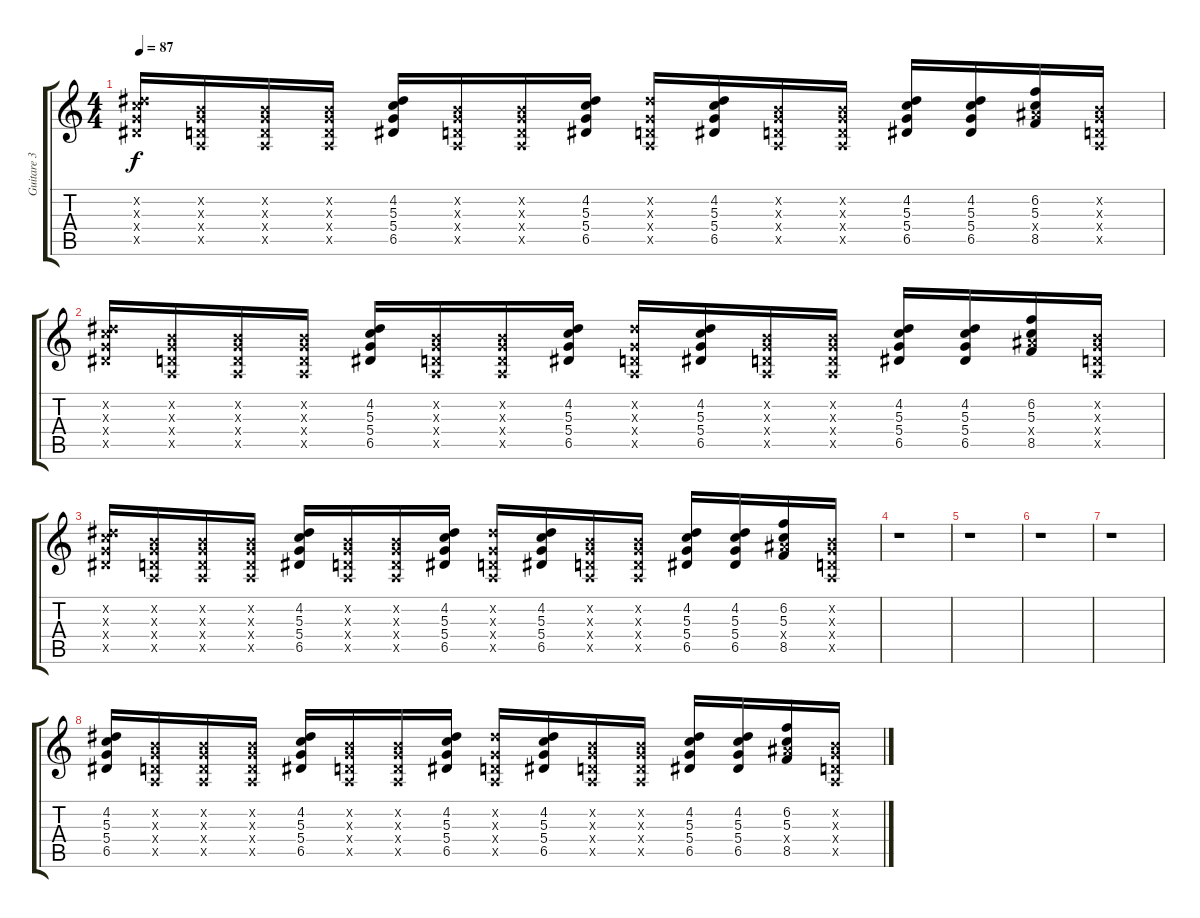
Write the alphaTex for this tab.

\track ("Guitare 3" "Guitare 3") {instrument distortionguitar}
\staff {score tabs}
\tuning (E4 B3 G3 D3 A2 E2) {hide}
\ts (4 4)
\tempo 87
\clef g2
\ks c
(4.2{x} 5.3{x} 5.4{x} 6.5{x}).16{dy f} (0.2{x} 0.3{x} 0.4{x} 0.5{x}).16 (0.2{x} 0.3{x} 0.4{x} 0.5{x}).16 (0.2{x} 0.3{x} 0.4{x} 0.5{x}).16 (4.2 5.3 5.4 6.5).16 (0.2{x} 0.3{x} 0.4{x} 0.5{x}).16 (0.2{x} 0.3{x} 0.4{x} 0.5{x}).16 (4.2 5.3 5.4 6.5).16 (4.2{x} 0.3{x} 0.4{x} 0.5{x}).16 (4.2 5.3 5.4 6.5).16 (0.2{x} 0.3{x} 0.4{x} 0.5{x}).16 (0.2{x} 0.3{x} 0.4{x} 0.5{x}).16 (4.2 5.3 5.4 6.5).16 (4.2 5.3 5.4 6.5).16 (6.2 5.3 8.4{x} 8.5).16 (0.2{x} 0.3{x} 0.4{x} 0.5{x}).16 |
(4.2{x} 5.3{x} 5.4{x} 6.5{x}).16 (0.2{x} 0.3{x} 0.4{x} 0.5{x}).16 (0.2{x} 0.3{x} 0.4{x} 0.5{x}).16 (0.2{x} 0.3{x} 0.4{x} 0.5{x}).16 (4.2 5.3 5.4 6.5).16 (0.2{x} 0.3{x} 0.4{x} 0.5{x}).16 (0.2{x} 0.3{x} 0.4{x} 0.5{x}).16 (4.2 5.3 5.4 6.5).16 (4.2{x} 0.3{x} 0.4{x} 0.5{x}).16 (4.2 5.3 5.4 6.5).16 (0.2{x} 0.3{x} 0.4{x} 0.5{x}).16 (0.2{x} 0.3{x} 0.4{x} 0.5{x}).16 (4.2 5.3 5.4 6.5).16 (4.2 5.3 5.4 6.5).16 (6.2 5.3 8.4{x} 8.5).16 (0.2{x} 0.3{x} 0.4{x} 0.5{x}).16 |
(4.2{x} 5.3{x} 5.4{x} 6.5{x}).16 (0.2{x} 0.3{x} 0.4{x} 0.5{x}).16 (0.2{x} 0.3{x} 0.4{x} 0.5{x}).16 (0.2{x} 0.3{x} 0.4{x} 0.5{x}).16 (4.2 5.3 5.4 6.5).16 (0.2{x} 0.3{x} 0.4{x} 0.5{x}).16 (0.2{x} 0.3{x} 0.4{x} 0.5{x}).16 (4.2 5.3 5.4 6.5).16 (4.2{x} 0.3{x} 0.4{x} 0.5{x}).16 (4.2 5.3 5.4 6.5).16 (0.2{x} 0.3{x} 0.4{x} 0.5{x}).16 (0.2{x} 0.3{x} 0.4{x} 0.5{x}).16 (4.2 5.3 5.4 6.5).16 (4.2 5.3 5.4 6.5).16 (6.2 5.3 8.4{x} 8.5).16 (0.2{x} 0.3{x} 0.4{x} 0.5{x}).16 |
r.1 |
r.1 |
r.1 |
r.1 |
(4.2 5.3 5.4 6.5).16 (0.2{x} 0.3{x} 0.4{x} 0.5{x}).16 (0.2{x} 0.3{x} 0.4{x} 0.5{x}).16 (0.2{x} 0.3{x} 0.4{x} 0.5{x}).16 (4.2 5.3 5.4 6.5).16 (0.2{x} 0.3{x} 0.4{x} 0.5{x}).16 (0.2{x} 0.3{x} 0.4{x} 0.5{x}).16 (4.2 5.3 5.4 6.5).16 (4.2{x} 0.3{x} 0.4{x} 0.5{x}).16 (4.2 5.3 5.4 6.5).16 (0.2{x} 0.3{x} 0.4{x} 0.5{x}).16 (0.2{x} 0.3{x} 0.4{x} 0.5{x}).16 (4.2 5.3 5.4 6.5).16 (4.2 5.3 5.4 6.5).16 (6.2 5.3 8.4{x} 8.5).16 (0.2{x} 0.3{x} 0.4{x} 0.5{x}).16
